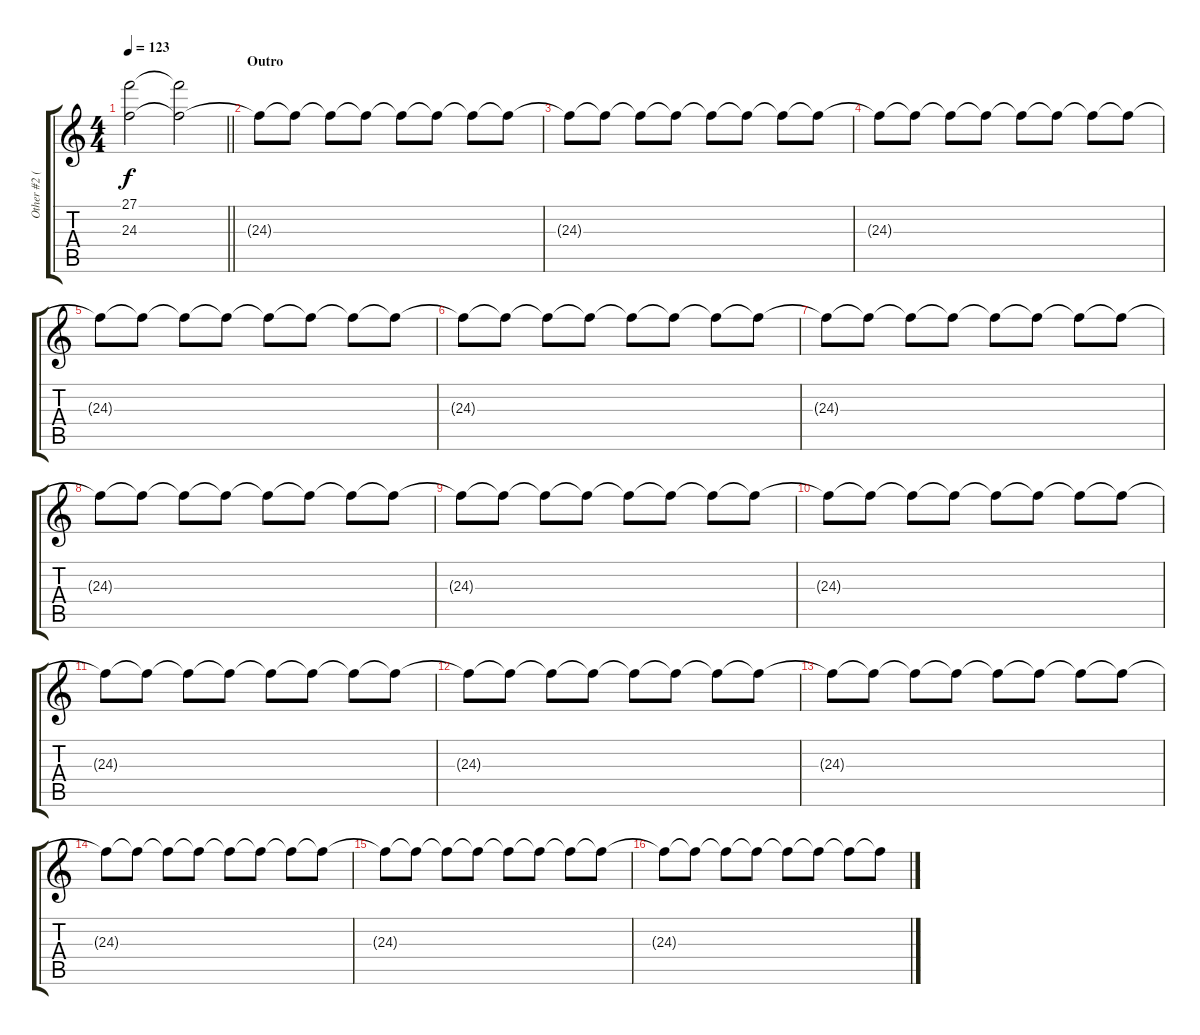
\track ("Other #2 (Synthesizer II)" "Other #2 (") {instrument violin}
\staff {score tabs}
\tuning (D4 A3 F3 C3 G2 D2) {hide}
\ts (4 4)
\tempo 123
\clef g2
\barLineRight lightlight
\ks c
(27.1{t} 24.3).2{dy f instrument choiraahs} (27.1{t} 24.3{t}).2 |
\section ("" "Outro")
24.3{t}.8{volume 16} 24.3{t}.8{volume 14} 24.3{t}.8{volume 13} 24.3{t}.8{volume 12} 24.3{t}.8{volume 10} 24.3{t}.8{volume 11} 24.3{t}.8{volume 12} 24.3{t}.8{volume 13} |
24.3{t}.8{volume 15} 24.3{t}.8{volume 14} 24.3{t}.8{volume 12} 24.3{t}.8{volume 11} 24.3{t}.8{volume 9} 24.3{t}.8{volume 10} 24.3{t}.8{volume 12} 24.3{t}.8{volume 12} |
24.3{t}.8{volume 14} 24.3{t}.8{volume 12} 24.3{t}.8{volume 11} 24.3{t}.8{volume 10} 24.3{t}.8{volume 8} 24.3{t}.8{volume 9} 24.3{t}.8{volume 11} 24.3{t}.8{volume 11} |
24.3{t}.8{volume 13} 24.3{t}.8{volume 11} 24.3{t}.8{volume 10} 24.3{t}.8{volume 9} 24.3{t}.8{volume 7} 24.3{t}.8{volume 8} 24.3{t}.8{volume 10} 24.3{t}.8{volume 10} |
24.3{t}.8{volume 12} 24.3{t}.8{volume 10} 24.3{t}.8{volume 9} 24.3{t}.8{volume 8} 24.3{t}.8{volume 6} 24.3{t}.8{volume 7} 24.3{t}.8{volume 9} 24.3{t}.8{volume 10} |
24.3{t}.8{volume 11} 24.3{t}.8{volume 9} 24.3{t}.8{volume 7} 24.3{t}.8{volume 9} 24.3{t}.8{volume 10} 24.3{t}.8{volume 8} 24.3{t}.8{volume 6} 24.3{t}.8{volume 6} |
24.3{t}.8{volume 3} 24.3{t}.8{volume 5} 24.3{t}.8{volume 6} 24.3{t}.8{volume 6} 24.3{t}.8{volume 8} 24.3{t}.8{volume 7} 24.3{t}.8{volume 6} 24.3{t}.8{volume 4} |
24.3{t}.8{volume 2} 24.3{t}.8{volume 4} 24.3{t}.8{volume 6} 24.3{t}.8{volume 5} 24.3{t}.8{volume 7} 24.3{t}.8{volume 5} 24.3{t}.8{volume 5} 24.3{t}.8{volume 3} |
24.3{t}.8{volume 1} 24.3{t}.8{volume 3} 24.3{t}.8{volume 4} 24.3{t}.8{volume 4} 24.3{t}.8{volume 5} 24.3{t}.8{volume 4} 24.3{t}.8{volume 4} 24.3{t}.8{volume 3} |
24.3{t}.8{volume 0} 24.3{t}.8{volume 1} 24.3{t}.8{volume 3} 24.3{t}.8{volume 4} 24.3{t}.8{volume 4} 24.3{t}.8{volume 3} 24.3{t}.8{volume 2} 24.3{t}.8{volume 1} |
24.3{t}.8{volume 0} 24.3{t}.8 24.3{t}.8 24.3{t}.8 24.3{t}.8 24.3{t}.8 24.3{t}.8 24.3{t}.8 |
24.3{t}.8 24.3{t}.8 24.3{t}.8 24.3{t}.8 24.3{t}.8 24.3{t}.8 24.3{t}.8 24.3{t}.8 |
24.3{t}.8 24.3{t}.8 24.3{t}.8 24.3{t}.8 24.3{t}.8 24.3{t}.8 24.3{t}.8 24.3{t}.8 |
24.3{t}.8 24.3{t}.8 24.3{t}.8 24.3{t}.8 24.3{t}.8 24.3{t}.8 24.3{t}.8 24.3{t}.8 |
24.3{t}.8 24.3{t}.8 24.3{t}.8 24.3{t}.8 24.3{t}.8 24.3{t}.8 24.3{t}.8 24.3{t}.8
